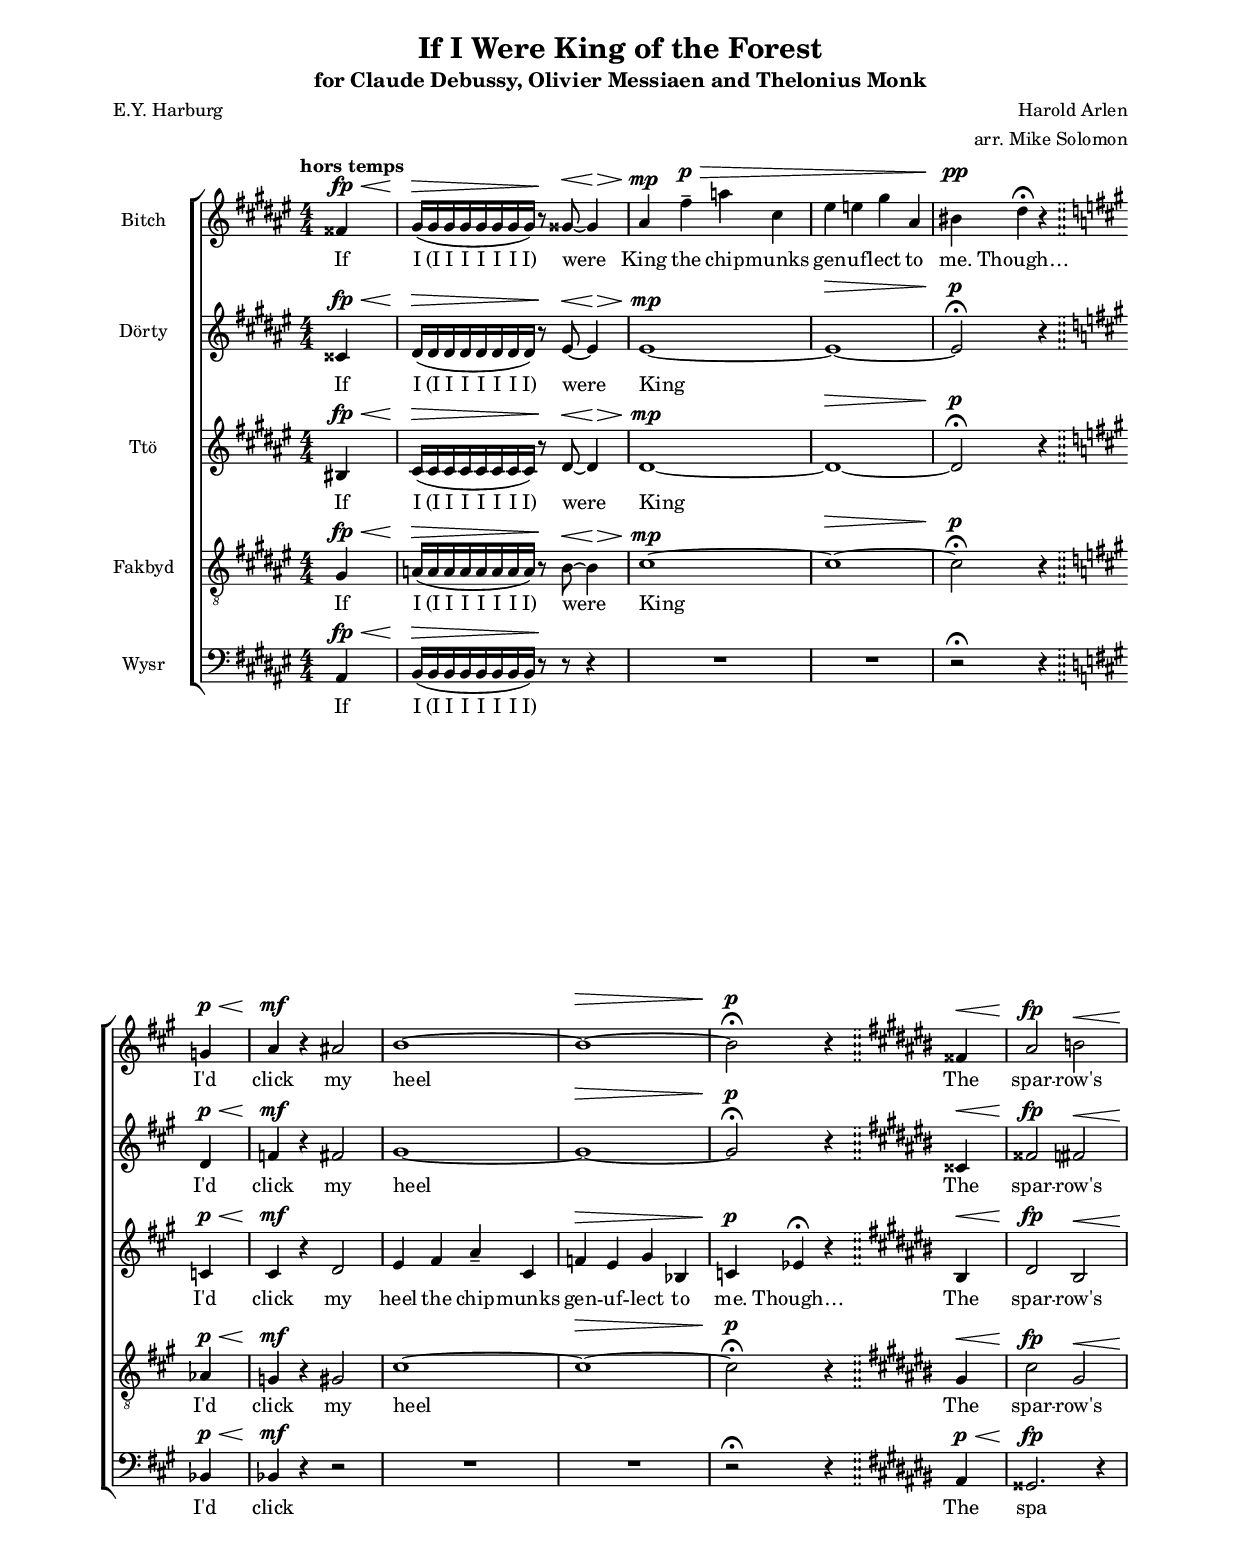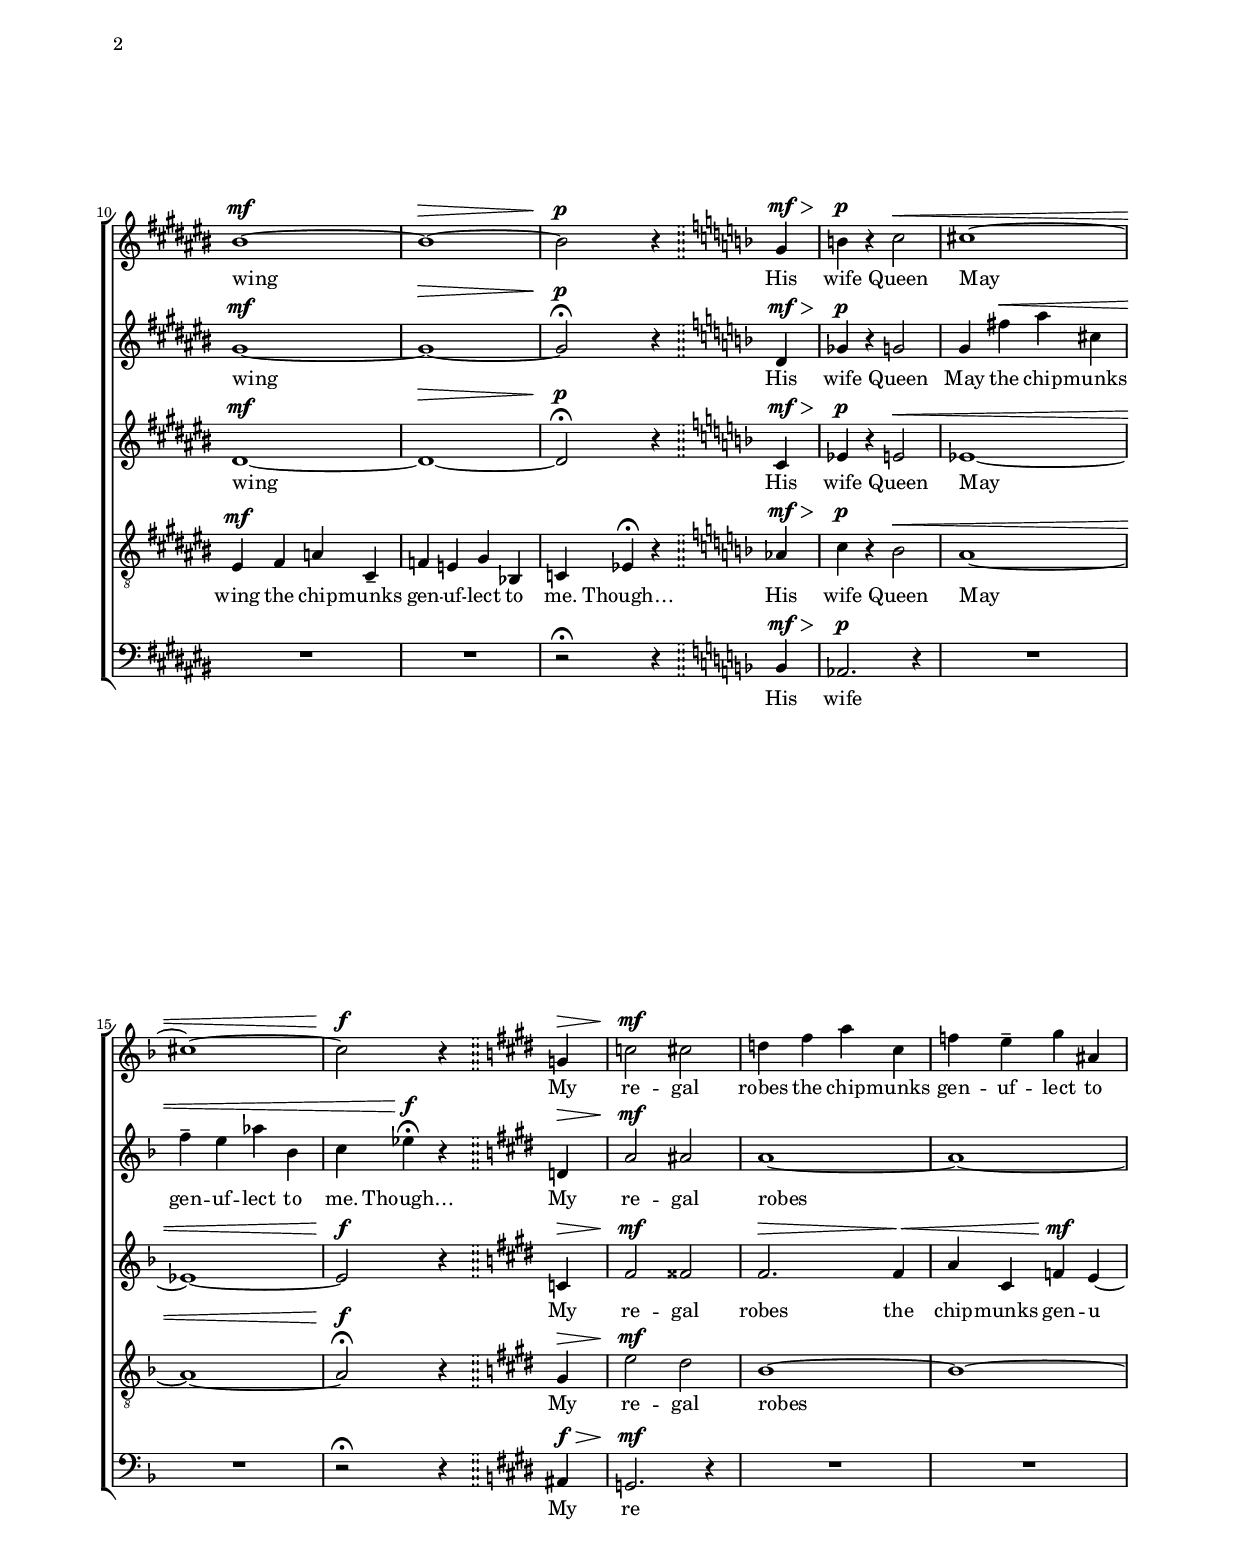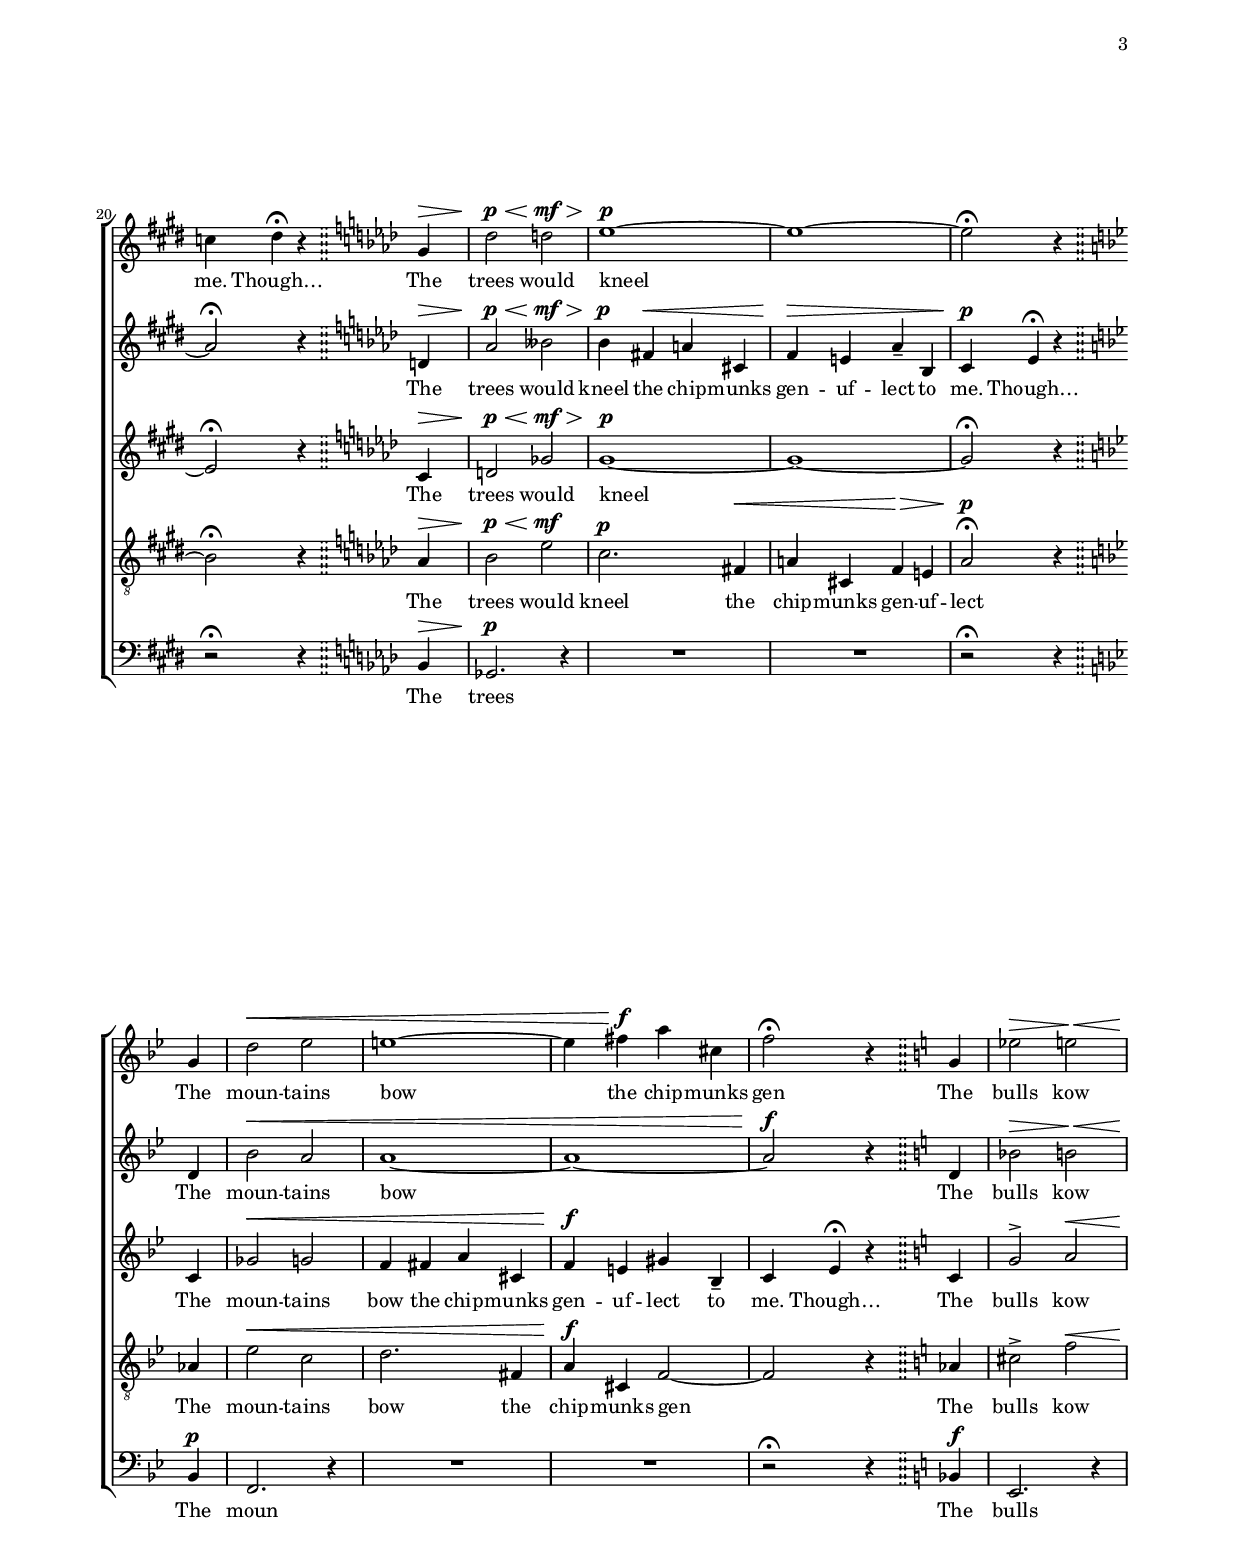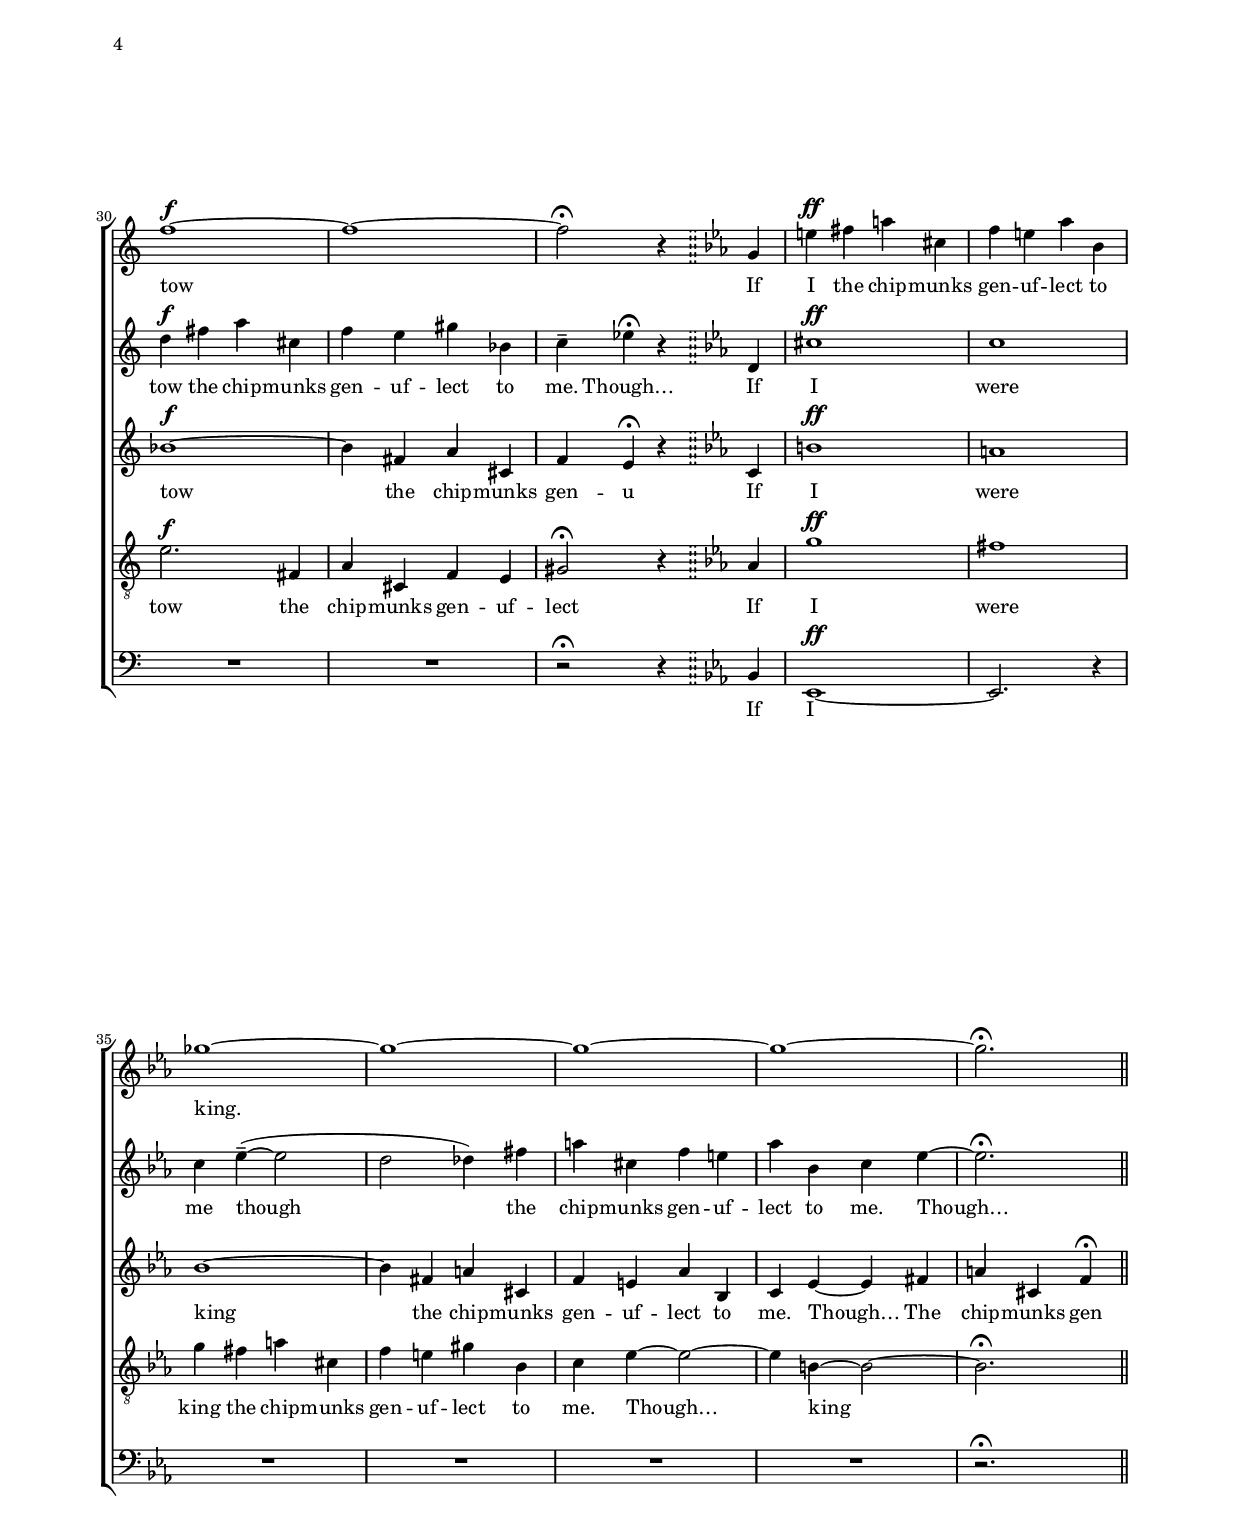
#(set-global-staff-size 15.87)

\version "2.17.0"
\include "defs-devel.ly"

#(ly:set-option 'point-and-click #f)

#(set-global-staff-size 15.87)
#(set-accidental-style 'modern-cautionary)

rall = \mark \markup \italic "rall."
accel = \mark \markup \italic "accel."
moltorall = \mark \markup \italic "molto rall."

#(define (simplify-pitch p)
   (let ((note-name (ly:pitch-octave p))
         (base (ly:pitch-notename p))
         (octave (ly:pitch-octave p))
         ;; alteration, a, in quarter tone steps,
         ;; for historical reasons
         (alt (* 1 (ly:pitch-alteration p))))
    (cond 
          ((and (= base 6) (= alt 1/2)) (ly:make-pitch (+ octave 1) 0 0))
          ((and (= base 0) (= alt 1)) (ly:make-pitch octave 1 0))
          ((and (= base 1) (= alt 1/2)) (ly:make-pitch octave 2 -1/2))
          ((and (= base 2) (= alt 1/2)) (ly:make-pitch octave 3 0))
          ((and (= base 3) (= alt 1)) (ly:make-pitch octave 4 0))
          ((and (= base 4) (= alt -1/2)) (ly:make-pitch octave 3 1/2))
          ((and (= base 4) (= alt 1/2)) (ly:make-pitch octave 5 -1/2))
          ((and (= base 4) (= alt 1)) (ly:make-pitch octave 5 0))
          ((and (= base 5) (= alt 1/2)) (ly:make-pitch octave 6 -1/2))
          ((and (= base 6) (= alt -1)) (ly:make-pitch octave 5 0))
          (else p))))

#(define (simplify music)
   (let ((es (ly:music-property music 'elements))
         (e (ly:music-property music 'element))
         (p (ly:music-property music 'pitch)))
     (if (pair? es)
         (ly:music-set-property!
          music 'elements
          (map (lambda (x) (simplify x)) es)))
     (if (ly:music? e)
         (ly:music-set-property!
          music 'element
          (simplify e)))
     (if (ly:pitch? p)
         (begin
           (set! p (simplify-pitch p))
           (ly:music-set-property! music 'pitch p)))
     music))
%{
simplifyPitch =
#(define-music-function (parser location m)
   (ly:music?)
   (simplify m))
%}
simplifyPitch =
#(define-music-function (parser location m)
   (ly:music?)
   m)

\paper {
  footnote-separator-markup = \markup { \column { " "\override #`(span-factor . 1/5) { \draw-hline } }}
  footnote-padding = 5\mm
  top-system-spacing = #'((basic-distance . 1) (minimum-distance . 0) (padding . 1) (stretchability . 40))
  bottom-system-spacing = #'((basic-distance . 1) (minimum-distance . 0) (padding . 1) (stretchability . 50))
  ragged-right = ##f
  left-margin = 0.75\in
  right-margin = 0.75\in
  top-margin = 0.5\in
  bottom-margin = 0.6\in
  ragged-last-bottom = ##f
  %max-systems-per-page = #2
  %%%%%%%% !
  %%%%%%%% !
  %%%%%%%% !
  %%%%%%%% !
  page-count = #4
}

%indy = #(make-music 'LaissezVibrerEvent)
indy = #(make-articulation "downbow")

\header {
  title = "If I Were King of the Forest"
  subtitle = "for Claude Debussy, Olivier Messiaen and Thelonius Monk"
  composer = "Harold Arlen"
  poet = "E.Y. Harburg"
  arranger = "arr. Mike Solomon"
}

hairlenSmall = {
  \hairlen #4
}

hairlenMed = {
  \hairlen #8
}

prefatoryMatter = {
  \autoBeamOff
}

\defineBarLine "!!" #'("!!" "" "")

mblue = { }
Mred = { }
mred = { }


\defineBarLine "!!" #'("!!" "" "")
marksKOTF = {
  \partial 4
  \tempo "hors temps"
  s4
  \repeat unfold 8 { s1*3 s2.
    \bar "!!"
  s4 }
  s1*6 |
  s2. \bar "||"
}

sopranoKOTF = {
  \key fis \major
  {  } { { \once \override Hairpin.minimum-length = #8
      \once \override Hairpin.springs-and-rods = #ly:spanner::set-spacing-rods
      } } fisis'4^\fp^\< |
  \set melismaBusyProperties = #'()
  gis'16^\>[( gis' gis' gis' gis' gis' gis' gis')] r8\! << {
       \unset melismaBusyProperties
       gisis' ~ gisis'4 |
       ais' \revert NoteHead.color
       {  } fis''-- a'' {  } cis'' |
       {  } eis'' e'' {  } gis'' {  } ais' |
       bis' {  } dis''^\fermata r 
  \key a \major
      
     } {
       { { \once \override Hairpin.minimum-length = #4
           \once \override Hairpin.springs-and-rods = #ly:spanner::set-spacing-rods
           } } s8.^\< { { \once \override Hairpin.minimum-length = #4
           \once \override Hairpin.springs-and-rods = #ly:spanner::set-spacing-rods
           } } s^\> s4^\mp s2.^\p^\> s1 s2^\pp
     } >> g'4^\p^\< |
  a'^\mf r ais'2 |
  b'1 ~ |
  b'^\> ~ |
  b'2^\p^\fermata r4 
  \key cis \major
  fisis'^\< |
  ais'2^\fp b'^\< |
  bis'1\!^\mf ~ |
  bis'^\> ~ |
  bis'2^\p r4 
  \key f \major
  g'^\mf^\> |
  b'^\p r c''2^\< |
  cis''1 ~ |
  cis'' ~ |
  cis''2^\f r4 
  \key e \major
  g'^\> |
  c''2^\mf cis'' |
  d''4 fis'' a'' cis'' |
  f'' e''-- gis'' ais' |
  c'' dis''^\fermata r 
  \key aes \major
  g'^\> |
  des''2^\p^\< d''^\mf^\> |
  ees''1^\p ~ |
  ees'' ~ |
  ees''2^\fermata r4 
  \key bes \major
  g' |
  d''2^\< ees'' |
  e''1 ~ |
  e''4 fis''^\f a'' cis'' |
  f''2^\fermata r4 
  \key c \major
  g' |
  ees''2^\> e''^\< |
  f''1^\f ~ |
  f'' ~ |
  f''2^\fermata r4 
  \key ees \major
  g' |
  e''^\ff fis'' a'' cis'' |
  f'' e'' aes'' bes' |
  ges''1 ~ |
  ges'' ~ |
  ges'' ~ |
  ges'' ~ |
  ges''2.^\fermata
}


sopranoKOTFWords = \lyricmode {
  If I (I I I I I I I) were King
  the chip -- munks gen -- uf -- lect to me. Though…
  I'd click my heel
  The spar -- row's wing
  His wife Queen May
  My re -- gal robes
  the chip -- munks gen -- uf -- lect to me. Though…
  The trees would kneel
  The moun -- tains bow
  the chip -- munks gen
  The bulls kow tow
  If I
  the chip -- munks gen -- uf -- lect to king.
}

mezzoKOTF = {
  \key fis \major
  {  } { { \once \override Hairpin.minimum-length = #8
      \once \override Hairpin.springs-and-rods = #ly:spanner::set-spacing-rods
      } } cisis'4^\fp^\< |
  \set melismaBusyProperties = #'()
  dis'16^\>[( dis' dis' dis' dis' dis' dis' dis')] r8\! \unset melismaBusyProperties
  << {
       eis' ~ eis'4 |
       eis'1 ~ |
       eis' ~ |
       eis'2^\fermata
     } {
       { { \once \override Hairpin.minimum-length = #4
           \once \override Hairpin.springs-and-rods = #ly:spanner::set-spacing-rods
           } } s8.^\< { { \once \override Hairpin.minimum-length = #4
           \once \override Hairpin.springs-and-rods = #ly:spanner::set-spacing-rods
           } } s^\> s1^\mp s^\> s4^\p
     } >> r 
  \key a \major
  d'^\p^\< |
  f'^\mf r fis'2 |
  gis'1 ~ |
  gis'^\> ~ |
  gis'2^\fermata^\p r4 
  \key cis \major
  cisis'^\< |
  fisis'2^\fp fis'^\< |
  gis'1^\mf ~ |
  gis'^\> ~ |
  gis'2^\p^\fermata r4 
  \key f \major
  d'^\mf^\> |
  ges'^\p r g'2 |
  g'4 fis''^\< a'' cis'' |
  f''-- e'' aes'' bes' |
  c'' ees''^\fermata^\f r 
  \key e \major
  d'^\> |
  a'2^\mf ais' |
  a'1 ~ |
  a' ~ |
  a'2^\fermata r4 
  \key aes \major
  d'^\> |
  aes'2^\p^\< beses'^\mf^\> |
  bes'4^\p fis'^\< a' cis' |
  f'^\> e' aes'-- bes |
  c'^\p ees'^\fermata r 
  \key bes \major
  d' |
  bes'2^\< a' |
  a'1 ~ |
  a' ~ |
  a'2^\f r4 
  \key c \major
  d' |
  bes'2^\> b'^\< |
  d''4^\f fis'' a'' cis'' |
  f'' e'' gis'' bes' |
  c''-- ees''^\fermata r 
  \key ees \major
  d' |
  cis''1^\ff |
  c'' |
  c''4 ees''-- ~( ees''2 |
  d'' des''4) fis'' |
  a'' cis'' f'' e'' |
  aes'' bes' c'' ees'' ~ |
  ees''2.^\fermata
}
mezzoKOTFWords = \lyricmode {
  If I (I I I I I I I) were King
  I'd click my heel
  The spar -- row's wing
  His wife Queen May
  the chip -- munks gen -- uf -- lect to me. Though…
  My re -- gal robes
  The trees would kneel
  the chip -- munks gen -- uf -- lect to me. Though…
  The moun -- tains bow
  The bulls kow tow
  the chip -- munks gen -- uf -- lect to me. Though…
  If I were me though
  the chip -- munks gen -- uf -- lect to me. Though…
}

altoKOTF = {
  \key fis \major
  { { \once \override Hairpin.minimum-length = #8
      \once \override Hairpin.springs-and-rods = #ly:spanner::set-spacing-rods
      } } bis4^\fp^\< |
  \set melismaBusyProperties = #'()
  {  } cis'16^\>[( cis' cis' cis' cis' cis' cis' cis')] r8\! << {
       \unset melismaBusyProperties
       dis' ~ dis'4 |
       dis'1 ~ |
       dis' ~ |
       dis'2^\fermata
     } {
       { { \once \override Hairpin.minimum-length = #4
           \once \override Hairpin.springs-and-rods = #ly:spanner::set-spacing-rods
           } } s8.^\< { { \once \override Hairpin.minimum-length = #4
           \once \override Hairpin.springs-and-rods = #ly:spanner::set-spacing-rods
           } } s^\> s1^\mp s^\> s4^\p
     } >> r 
  \key a \major
  c'^\p^\< |
  cis'^\mf r d'2 |
  e'4 fis' a'-- cis' |
  f'^\> e' gis' bes |
  c'^\p ees'^\fermata r 
  \key cis \major
  bis^\< |
  dis'2^\fp bis^\< |
  dis'1^\mf ~ |
  dis'^\> ~ |
  dis'2^\p^\fermata r4 
  \key f \major
  c'^\mf^\> |
  ees'^\p r e'2^\< |
  ees'1 ~ |
  ees' ~ |
  ees'2^\f r4 
  \key e \major
  c'^\> |
  fis'2^\mf fisis' |
  fis'2.^\> fis'4^\< |
  a' cis' f'^\mf e' ~ |
  e'2^\fermata r4 
  \key aes \major
  c'^\> |
  d'2^\p^\< ges'^\mf^\> |
  g'1^\p ~ |
  g' ~ |
  g'2^\fermata r4 
  \key bes \major
  c' |
  ges'2^\< g' |
  f'4 fis' a' cis' |
  f'^\f e' gis' bes-- |
  c' ees'^\fermata r 
  \key c \major
  c' |
  g'2^> a'^\< |
  bes'1^\f ~ |
  bes'4 fis' a' cis' |
  f' e'^\fermata r 
  \key ees \major
  c' |
  b'1^\ff |
  a' |
  bes' ~ |
  bes'4 fis' a' cis' |
  f' e' aes' bes |
  c' ees' ~  ees' fis' |
  a'4 cis' f'^\fermata
}

altoKOTFWords = \lyricmode {
  If I (I I I I I I I) were King
  I'd click my heel
  the chip -- munks gen -- uf -- lect to me. Though…
  The spar -- row's wing
  His wife Queen May
  My re -- gal robes
  the chip -- munks gen -- u
  The trees would kneel
  The moun -- tains bow
  the chip -- munks gen -- uf -- lect to me. Though…
  The bulls kow tow
  the chip -- munks gen -- u
  If I were king
  the chip -- munks gen -- uf -- lect to me. Though…
  The chip -- munks gen
}

tenorKOTF = {
  \clef "treble_8"
  \key fis \major
  { { \once \override Hairpin.minimum-length = #8
      \once \override Hairpin.springs-and-rods = #ly:spanner::set-spacing-rods
      } } gis4^\fp^\< |
  \set melismaBusyProperties = #'()
  {  } a16^\>[( a a a a a a a)] r8\! << {
       \unset melismaBusyProperties
       b ~ b4 |
       cis'1 ~ |
       cis' ~ |
       cis'2^\fermata
     } {
       { { \once \override Hairpin.minimum-length = #4
           \once \override Hairpin.springs-and-rods = #ly:spanner::set-spacing-rods
           } } s8.^\< { { \once \override Hairpin.minimum-length = #4
           \once \override Hairpin.springs-and-rods = #ly:spanner::set-spacing-rods
           } } s^\> s1^\mp s^\> s4^\p
     } >> r 
  \key a \major
  aes^\p^\< |
  g^\mf r gis2 |
  cis'1 ~ |
  cis'^\> ~ |
  cis'2^\p^\fermata r4 
  \key cis \major
  gis^\< |
  cis'2^\fp gis^\< |
  eis4^\mf fis a cis-- |
  f e gis bes, |
  c ees^\fermata r 
  \key f \major
  aes^\mf^\> |
  c'^\p r bes2^\< |
  a1 ~ |
  a ~ |
  a2^\f^\fermata r4 
  \key e \major
  gis^\> |
  e'2^\mf dis' |
  b1 ~ |
  b ~ |
  b2^\fermata r4 
  \key aes \major
  aes^\> |
  bes2^\p^\< ees'^\mf |
  c'2.^\p fis4^\< |
  a cis f^\> e |
  aes2^\p^\fermata r4 
  \key bes \major
  aes |
  ees'2^\< c' |
  d'2. fis4 |
  a^\f cis f2 ~ |
  f r4 
  \key c \major
  aes |
  cis'2^> f'^\< |
  e'2.^\f fis4 |
  a cis f e |
  gis2^\fermata r4 
  \key ees \major
  aes |
  g'1^\ff |
  fis' |
  g'4 fis' a' cis' |
  f' e' gis' bes |
  c' ees' ~ ees'2 ~ |
  ees'4 b4 ~ b2 ~ |
  b2.^\fermata
}

tenorKOTFWords = \lyricmode {
  If I (I I I I I I I) were King
  I'd click my heel
  The spar -- row's wing
  the chip -- munks gen -- uf -- lect to me. Though…
  His wife Queen May
  My re -- gal robes
  The trees would kneel
  the chip -- munks gen -- uf -- lect
  The moun -- tains bow
  the chip -- munks gen
  The bulls kow tow
  the chip -- munks gen -- uf -- lect
  If I were king
  the chip -- munks gen -- uf -- lect to me. Though…
  king
}

bassKOTF = 
{
  \clef "bass"
  \key fis \major
  { { \once \override Hairpin.minimum-length = #8
      \once \override Hairpin.springs-and-rods = #ly:spanner::set-spacing-rods
      } } {  } ais,4^\fp^\< |
  \set melismaBusyProperties = #'()
  b,16^\>[( b, b, b, b, b, b, b,)] r8\! \unset melismaBusyProperties
  r r4 |
  R1 |
  R |
  r2^\fermata r4 
  \key a \major
  bes,^\p^\< |
  bes,^\mf r r2 |
  R1 |
  R |
  r2^\fermata r4 
  \key cis \major
  ais,^\p^\< |
  gisis,2.^\fp r4 |
  R1 |
  R |
  r2^\fermata r4 
  \key f \major
  bes,^\mf^\> |
  aes,2.^\p r4 |
  R1 |
  R |
  r2^\fermata r4 
  \key e \major
  ais,^\f^\> |
  g,2.^\mf r4 |
  R1 |
  R |
  r2^\fermata r4 
  \key aes \major
  bes,^\> |
  ges,2.^\p r4 |
  R1 |
  R |
  r2^\fermata r4 
  \key bes \major
  bes,^\p |
  f,2. r4 |
  R1 |
  R |
  r2^\fermata r4 
  \key c \major
  bes,^\f |
  e,2. r4 |
  R1 |
  R |
  r2^\fermata r4 
  \key ees \major
  bes, |
  ees,1^\ff ~ |
  ees,2. r4 |
  R1*4 |
  r2.^\fermata
}
bassKOTFWords = \lyricmode {
  If I (I I I I I I I)
  I'd click
  The spa
  His wife
  My re
  The trees
  The moun
  The bulls
  If I
}


\score {
  \new ChoirStaff <<
    \new Staff \with { midiInstrument = #"vibraphone" instrumentName = \bitchName } <<
      \new Voice = "soprano" { << { \numericTimeSignature
	\prefatoryMatter
        \simplifyPitch \sopranoKOTF
      } {
        \marksKOTF
      } >> }
      \new Lyrics \lyricsto "soprano" {
        \sopranoKOTFWords
      }
    >>
    \new Staff \with { midiInstrument = #"vibraphone" instrumentName = \dortyName } <<
      \new Voice = "mezzo" { \numericTimeSignature
	\prefatoryMatter
        \simplifyPitch \mezzoKOTF
      }
      \new Lyrics \lyricsto "mezzo" {
        \mezzoKOTFWords
      }
    >>
    \new Staff \with { midiInstrument = #"vibraphone" instrumentName = \ttoName } <<
      \new Voice = "alto" { \numericTimeSignature
	\prefatoryMatter
        \simplifyPitch \altoKOTF
      }
      \new Lyrics \lyricsto "alto" {
        \altoKOTFWords
      }
    >>
    \new Staff \with { midiInstrument = #"vibraphone" instrumentName = \fakbydName } <<
      \new Voice = "tenor" { \numericTimeSignature
	\prefatoryMatter
        \simplifyPitch \tenorKOTF
      }
      \new Lyrics \lyricsto "tenor" {
        \tenorKOTFWords
      }
    >>
    \new Staff \with { midiInstrument = #"vibraphone" instrumentName = \wysrName } <<
      \new Voice = "bass" { \numericTimeSignature
	\prefatoryMatter
        \simplifyPitch \bassKOTF
      }
      \new Lyrics \lyricsto "bass" {
        \bassKOTFWords
      }
    >>
  >>
  \layout {
    \context {
      \Voice
      \override HorizontalBracket.direction = #UP
      \consists "Horizontal_bracket_engraver"
      \override TextScript #'layer = #6
      \override NoteHead #'layer = #7
      \override Glissando #'breakable = ##t
      \override TupletNumber #'breakable = ##t
      \override TupletBracket #'breakable = ##t
      \override Hairpin #'minimum-length = #6
      \override Hairpin #'springs-and-rods = #ly:spanner::set-spacing-rods
      \remove "Forbid_line_break_engraver"
    }
    \context {
      \Staff
      %\consists "Metronome_mark_engraver"
      \override TimeSignature #'style = #'numbered
      \override StaffSymbol #'layer = #4
      \override TimeSignature #'layer = #3
      \override TimeSignature #'whiteout = ##t
    }
    \context {
      \Lyrics
      %\override LyricText #'whiteout = ##t
      \override LyricText #'layer = #6
    }
    \context {
      \Score
      %\remove "Metronome_mark_engraver"
      \override NonMusicalPaperColumn #'allow-loose-spacing = ##f
    }
  }
  \midi {}
}
%{
\pageBreak

\score {
  \new PianoStaff <<
    \new Staff  {
      \new Voice = "soprano" { << { \numericTimeSignature
        \prefatoryMatter
        \sopranoKOTF
      } \\ {         \prefatoryMatter
        \mezzoKOTF
         } \\ {         \prefatoryMatter
        \altoKOTF
         } {
        \marksKOTF
      } >> }
    }
    \new Staff  {
      \new Voice = "tenor" { << { \numericTimeSignature
        \prefatoryMatter
        \tenorKOTF
      } \\ \\ {         \prefatoryMatter
        \bassKOTF
         } {
      } >> }
    }
  >>
  \layout {
    \context {
      \Voice
      \override TextScript #'layer = #6
      \override NoteHead #'layer = #7
      \override Glissando #'breakable = ##t
      \override TupletNumber #'breakable = ##t
      \override TupletBracket #'breakable = ##t

      \remove "Forbid_line_break_engraver"
    }
    \context {
      \Staff
      %\consists "Metronome_mark_engraver"
      \override TimeSignature #'style = #'numbered
      \override StaffSymbol #'layer = #4
      \override TimeSignature #'layer = #3
      \override TimeSignature #'whiteout = ##t
    }
    \context {
      \Lyrics
      %\override LyricText #'whiteout = ##t
      \override LyricText #'layer = #6
    }
    \context {
      \Score
      %\remove "Metronome_mark_engraver"
      \override NonMusicalPaperColumn #'allow-loose-spacing = ##f
    }
  }
}
%}